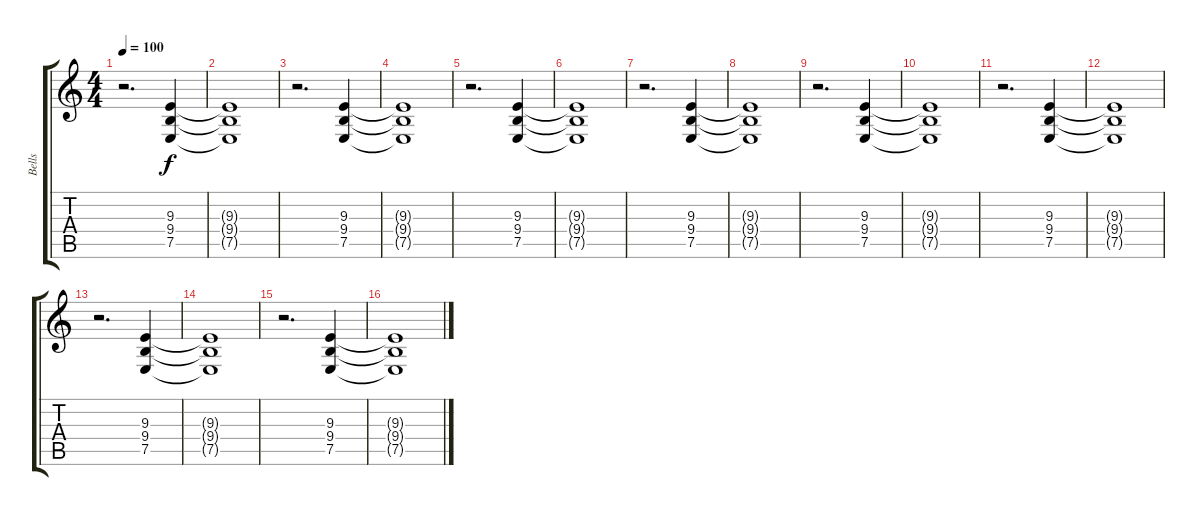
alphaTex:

\track ("Bells" "Bells") {instrument tubularbells}
\staff {score tabs}
\tuning (E4 B3 G3 D3 A2 E2) {hide}
\ts (4 4)
\tempo 100
\clef g2
\ks c
r.2{d dy f} (9.3 9.4 7.5).4 |
(9.3{t} 9.4{t} 7.5{t}).1 |
r.2{d} (9.3 9.4 7.5).4 |
(9.3{t} 9.4{t} 7.5{t}).1 |
r.2{d} (9.3 9.4 7.5).4 |
(9.3{t} 9.4{t} 7.5{t}).1 |
r.2{d} (9.3 9.4 7.5).4 |
(9.3{t} 9.4{t} 7.5{t}).1 |
r.2{d} (9.3 9.4 7.5).4 |
(9.3{t} 9.4{t} 7.5{t}).1 |
r.2{d} (9.3 9.4 7.5).4 |
(9.3{t} 9.4{t} 7.5{t}).1 |
r.2{d} (9.3 9.4 7.5).4 |
(9.3{t} 9.4{t} 7.5{t}).1 |
r.2{d} (9.3 9.4 7.5).4 |
(9.3{t} 9.4{t} 7.5{t}).1
